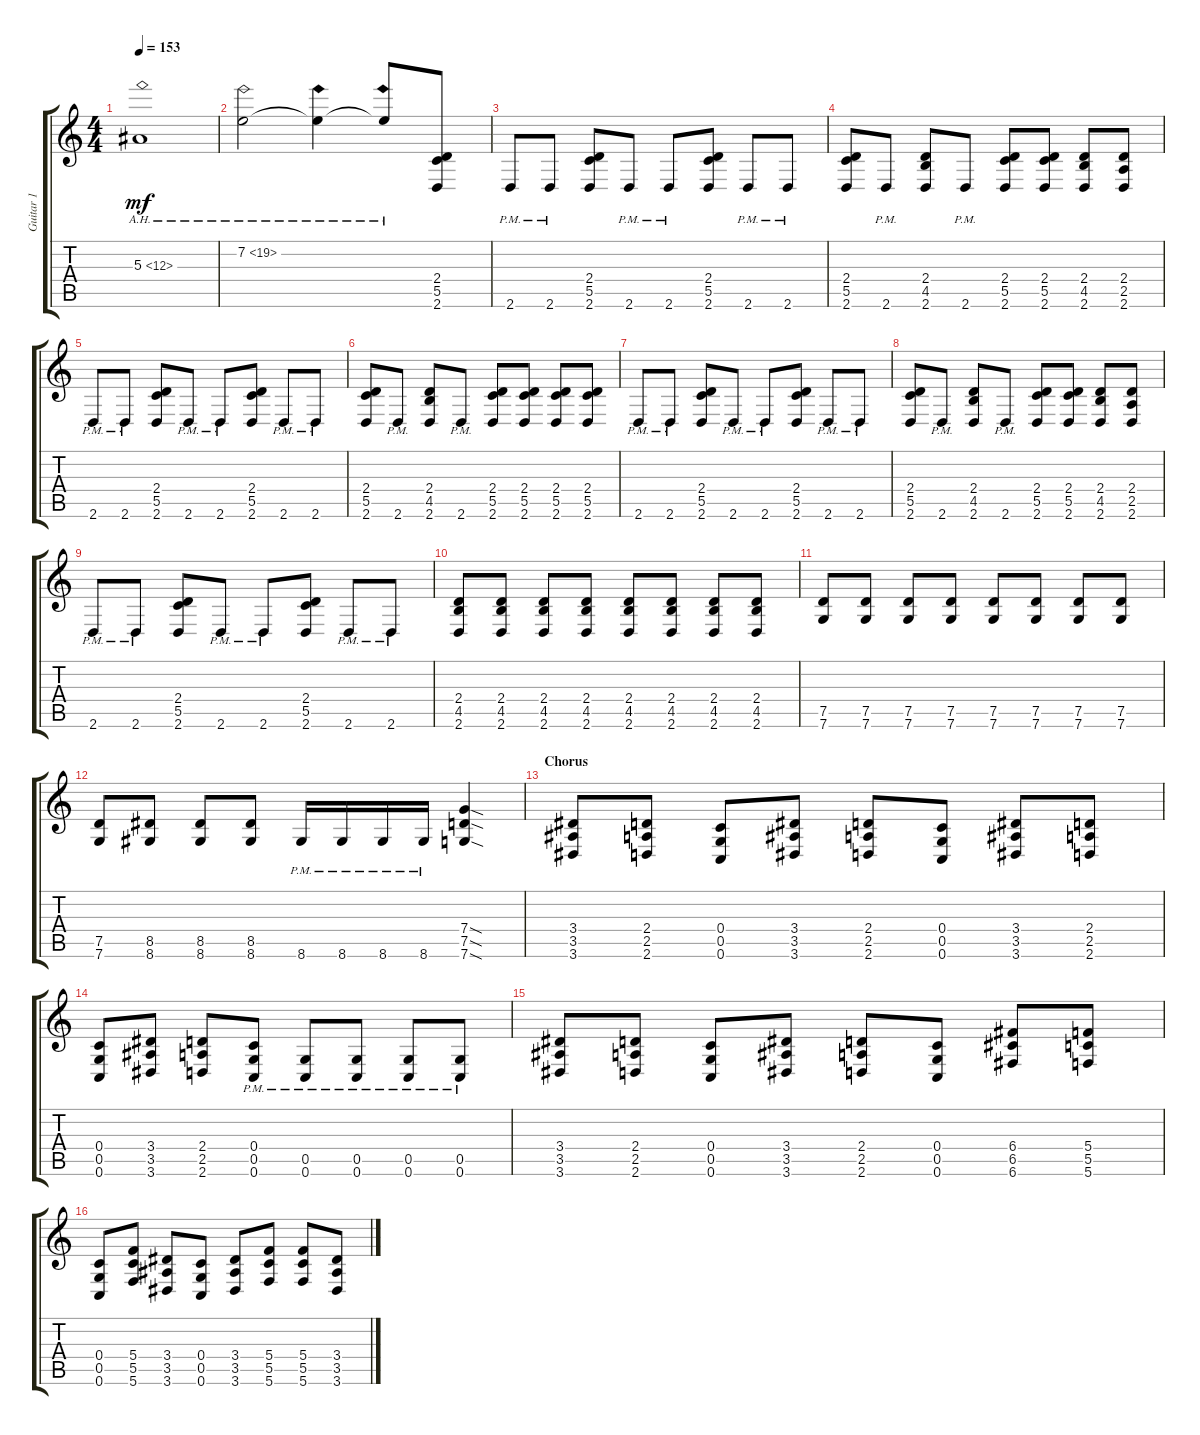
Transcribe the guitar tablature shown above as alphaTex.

\track ("Guitar 1" "Guitar 1") {instrument distortionguitar}
\staff {score tabs}
\tuning (D4 A3 F3 C3 G2 C2) {hide}
\ts (4 4)
\tempo 153
\clef g2
\ks c
5.3{ah 7}.1{dy mf} |
7.2{ah 12}.2 7.2{ah 12 t}.4 7.2{ah 12 t}.8 (2.4 5.5 2.6).8 |
2.6{pm}.8 2.6{pm}.8 (2.4 5.5 2.6).8 2.6{pm}.8 2.6{pm}.8 (2.4 5.5 2.6).8 2.6{pm}.8 2.6{pm}.8 |
(2.4 5.5 2.6).8 2.6{pm}.8 (2.4 4.5 2.6).8 2.6{pm}.8 (2.4 5.5 2.6).8 (2.4 5.5 2.6).8 (2.4 4.5 2.6).8 (2.4 2.5 2.6).8 |
2.6{pm}.8 2.6{pm}.8 (2.4 5.5 2.6).8 2.6{pm}.8 2.6{pm}.8 (2.4 5.5 2.6).8 2.6{pm}.8 2.6{pm}.8 |
(2.4 5.5 2.6).8 2.6{pm}.8 (2.4 4.5 2.6).8 2.6{pm}.8 (2.4 5.5 2.6).8 (2.4 5.5 2.6).8 (2.4 5.5 2.6).8 (2.4 5.5 2.6).8 |
2.6{pm}.8 2.6{pm}.8 (2.4 5.5 2.6).8 2.6{pm}.8 2.6{pm}.8 (2.4 5.5 2.6).8 2.6{pm}.8 2.6{pm}.8 |
(2.4 5.5 2.6).8 2.6{pm}.8 (2.4 4.5 2.6).8 2.6{pm}.8 (2.4 5.5 2.6).8 (2.4 5.5 2.6).8 (2.4 4.5 2.6).8 (2.4 2.5 2.6).8 |
2.6{pm}.8 2.6{pm}.8 (2.4 5.5 2.6).8 2.6{pm}.8 2.6{pm}.8 (2.4 5.5 2.6).8 2.6{pm}.8 2.6{pm}.8 |
(2.4 4.5 2.6).8 (2.4 4.5 2.6).8 (2.4 4.5 2.6).8 (2.4 4.5 2.6).8 (2.4 4.5 2.6).8 (2.4 4.5 2.6).8 (2.4 4.5 2.6).8 (2.4 4.5 2.6).8 |
(7.5 7.6).8 (7.5 7.6).8 (7.5 7.6).8 (7.5 7.6).8 (7.5 7.6).8 (7.5 7.6).8 (7.5 7.6).8 (7.5 7.6).8 |
(7.5 7.6).8 (8.5 8.6).8 (8.5 8.6).8 (8.5 8.6).8 8.6{pm}.16 8.6{pm}.16 8.6{pm}.16 8.6{pm}.16 (7.4{sod} 7.5{sod} 7.6{sod}).4 |
\section ("" "Chorus")
(3.4 3.5 3.6).8 (2.4 2.5 2.6).8 (0.4 0.5 0.6).8 (3.4 3.5 3.6).8 (2.4 2.5 2.6).8 (0.4 0.5 0.6).8 (3.4 3.5 3.6).8 (2.4 2.5 2.6).8 |
(0.4 0.5 0.6).8 (3.4 3.5 3.6).8 (2.4 2.5 2.6).8 (0.4{pm} 0.5{pm} 0.6{pm}).8 (0.5{pm} 0.6{pm}).8 (0.5{pm} 0.6{pm}).8 (0.5{pm} 0.6{pm}).8 (0.5{pm} 0.6{pm}).8 |
(3.4 3.5 3.6).8 (2.4 2.5 2.6).8 (0.4 0.5 0.6).8 (3.4 3.5 3.6).8 (2.4 2.5 2.6).8 (0.4 0.5 0.6).8 (6.4 6.5 6.6).8 (5.4 5.5 5.6).8 |
(0.4 0.5 0.6).8 (5.4 5.5 5.6).8 (3.4 3.5 3.6).8 (0.4 0.5 0.6).8 (3.4 3.5 3.6).8 (5.4 5.5 5.6).8 (5.4 5.5 5.6).8 (3.4 3.5 3.6).8
